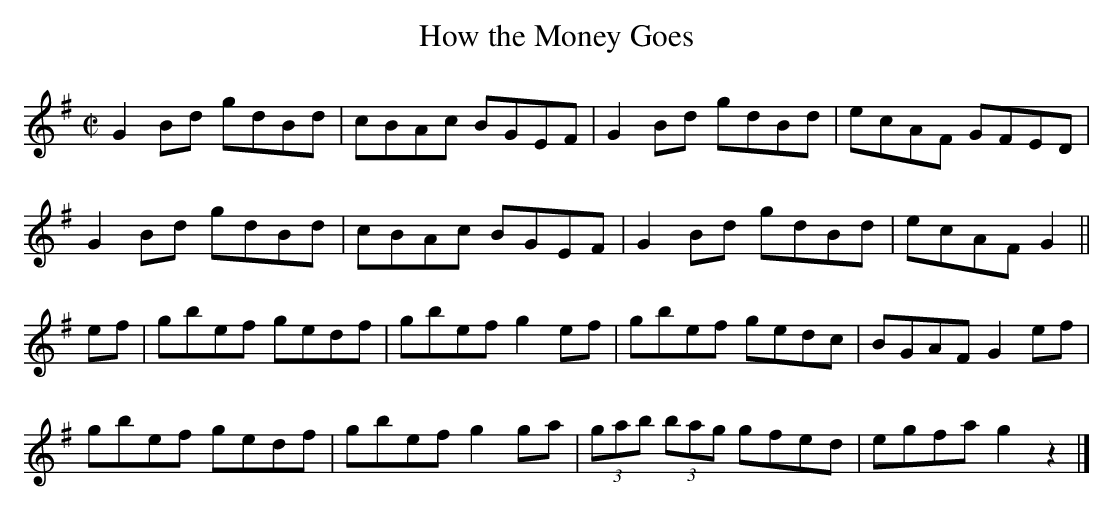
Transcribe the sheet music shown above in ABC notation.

X:1
T: How the Money Goes
M: C|
L: 1/8
K: G
G2Bd gdBd|cBAc BGEF|G2Bd gdBd|ecAF GFED|
G2Bd gdBd|cBAc BGEF|G2Bd gdBd|ecAFG2||
ef|gbef gedf|gbefg2ef|gbef gedc|BGAFG2ef|
gbef gedf|gbefg2ga|(3gab (3bag gfed|egfag2z2|]
